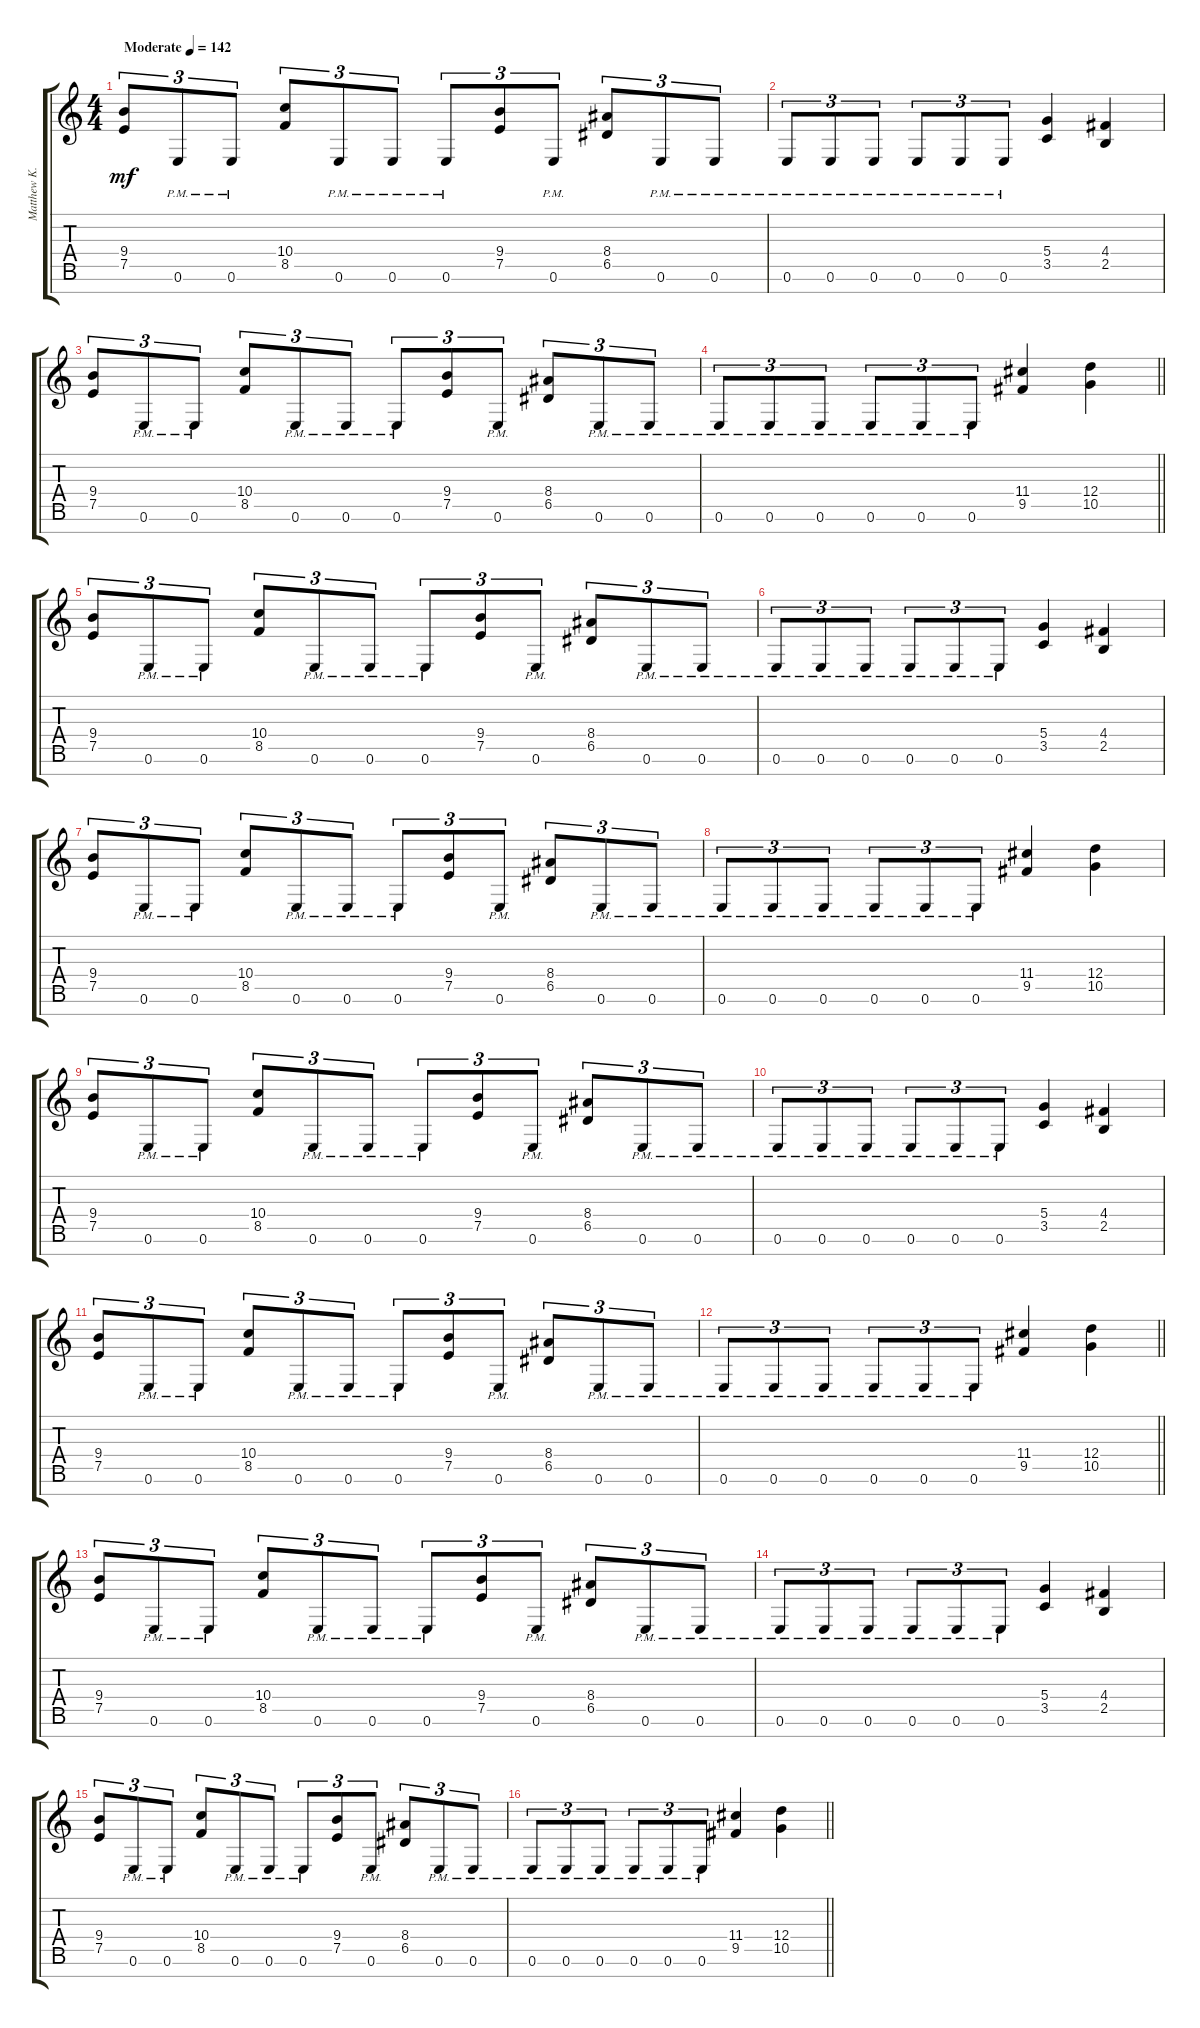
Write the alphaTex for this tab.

\track ("Matthew K. Heafy" "Matthew K.") {instrument distortionguitar}
\staff {score tabs}
\tuning (E4 B3 G3 D3 A2 E2 B1) {hide}
\ts (4 4)
\section ("" "")
\tempo (142 "Moderate")
\clef g2
\ks c
(9.4 7.5).8{tu (3 2) dy mf instrument distortionguitar} 0.6{pm}.8{tu (3 2)} 0.6{pm}.8{tu (3 2)} (10.4 8.5).8{tu (3 2)} 0.6{pm}.8{tu (3 2)} 0.6{pm}.8{tu (3 2)} 0.6{pm}.8{tu (3 2)} (9.4 7.5).8{tu (3 2)} 0.6{pm}.8{tu (3 2)} (8.4 6.5).8{tu (3 2)} 0.6{pm}.8{tu (3 2)} 0.6{pm}.8{tu (3 2)} |
0.6{pm}.8{tu (3 2)} 0.6{pm}.8{tu (3 2)} 0.6{pm}.8{tu (3 2)} 0.6{pm}.8{tu (3 2)} 0.6{pm}.8{tu (3 2)} 0.6{pm}.8{tu (3 2)} (5.4 3.5).4 (4.4 2.5).4 |
(9.4 7.5).8{tu (3 2)} 0.6{pm}.8{tu (3 2)} 0.6{pm}.8{tu (3 2)} (10.4 8.5).8{tu (3 2)} 0.6{pm}.8{tu (3 2)} 0.6{pm}.8{tu (3 2)} 0.6{pm}.8{tu (3 2)} (9.4 7.5).8{tu (3 2)} 0.6{pm}.8{tu (3 2)} (8.4 6.5).8{tu (3 2)} 0.6{pm}.8{tu (3 2)} 0.6{pm}.8{tu (3 2)} |
\barLineRight lightlight
0.6{pm}.8{tu (3 2)} 0.6{pm}.8{tu (3 2)} 0.6{pm}.8{tu (3 2)} 0.6{pm}.8{tu (3 2)} 0.6{pm}.8{tu (3 2)} 0.6{pm}.8{tu (3 2)} (11.4 9.5).4 (12.4 10.5).4 |
\section ("" "")
(9.4 7.5).8{tu (3 2)} 0.6{pm}.8{tu (3 2)} 0.6{pm}.8{tu (3 2)} (10.4 8.5).8{tu (3 2)} 0.6{pm}.8{tu (3 2)} 0.6{pm}.8{tu (3 2)} 0.6{pm}.8{tu (3 2)} (9.4 7.5).8{tu (3 2)} 0.6{pm}.8{tu (3 2)} (8.4 6.5).8{tu (3 2)} 0.6{pm}.8{tu (3 2)} 0.6{pm}.8{tu (3 2)} |
0.6{pm}.8{tu (3 2)} 0.6{pm}.8{tu (3 2)} 0.6{pm}.8{tu (3 2)} 0.6{pm}.8{tu (3 2)} 0.6{pm}.8{tu (3 2)} 0.6{pm}.8{tu (3 2)} (5.4 3.5).4 (4.4 2.5).4 |
(9.4 7.5).8{tu (3 2)} 0.6{pm}.8{tu (3 2)} 0.6{pm}.8{tu (3 2)} (10.4 8.5).8{tu (3 2)} 0.6{pm}.8{tu (3 2)} 0.6{pm}.8{tu (3 2)} 0.6{pm}.8{tu (3 2)} (9.4 7.5).8{tu (3 2)} 0.6{pm}.8{tu (3 2)} (8.4 6.5).8{tu (3 2)} 0.6{pm}.8{tu (3 2)} 0.6{pm}.8{tu (3 2)} |
0.6{pm}.8{tu (3 2)} 0.6{pm}.8{tu (3 2)} 0.6{pm}.8{tu (3 2)} 0.6{pm}.8{tu (3 2)} 0.6{pm}.8{tu (3 2)} 0.6{pm}.8{tu (3 2)} (11.4 9.5).4 (12.4 10.5).4 |
(9.4 7.5).8{tu (3 2)} 0.6{pm}.8{tu (3 2)} 0.6{pm}.8{tu (3 2)} (10.4 8.5).8{tu (3 2)} 0.6{pm}.8{tu (3 2)} 0.6{pm}.8{tu (3 2)} 0.6{pm}.8{tu (3 2)} (9.4 7.5).8{tu (3 2)} 0.6{pm}.8{tu (3 2)} (8.4 6.5).8{tu (3 2)} 0.6{pm}.8{tu (3 2)} 0.6{pm}.8{tu (3 2)} |
0.6{pm}.8{tu (3 2)} 0.6{pm}.8{tu (3 2)} 0.6{pm}.8{tu (3 2)} 0.6{pm}.8{tu (3 2)} 0.6{pm}.8{tu (3 2)} 0.6{pm}.8{tu (3 2)} (5.4 3.5).4 (4.4 2.5).4 |
(9.4 7.5).8{tu (3 2)} 0.6{pm}.8{tu (3 2)} 0.6{pm}.8{tu (3 2)} (10.4 8.5).8{tu (3 2)} 0.6{pm}.8{tu (3 2)} 0.6{pm}.8{tu (3 2)} 0.6{pm}.8{tu (3 2)} (9.4 7.5).8{tu (3 2)} 0.6{pm}.8{tu (3 2)} (8.4 6.5).8{tu (3 2)} 0.6{pm}.8{tu (3 2)} 0.6{pm}.8{tu (3 2)} |
\barLineRight lightlight
0.6{pm}.8{tu (3 2)} 0.6{pm}.8{tu (3 2)} 0.6{pm}.8{tu (3 2)} 0.6{pm}.8{tu (3 2)} 0.6{pm}.8{tu (3 2)} 0.6{pm}.8{tu (3 2)} (11.4 9.5).4 (12.4 10.5).4 |
\section ("" "")
(9.4 7.5).8{tu (3 2)} 0.6{pm}.8{tu (3 2)} 0.6{pm}.8{tu (3 2)} (10.4 8.5).8{tu (3 2)} 0.6{pm}.8{tu (3 2)} 0.6{pm}.8{tu (3 2)} 0.6{pm}.8{tu (3 2)} (9.4 7.5).8{tu (3 2)} 0.6{pm}.8{tu (3 2)} (8.4 6.5).8{tu (3 2)} 0.6{pm}.8{tu (3 2)} 0.6{pm}.8{tu (3 2)} |
0.6{pm}.8{tu (3 2)} 0.6{pm}.8{tu (3 2)} 0.6{pm}.8{tu (3 2)} 0.6{pm}.8{tu (3 2)} 0.6{pm}.8{tu (3 2)} 0.6{pm}.8{tu (3 2)} (5.4 3.5).4 (4.4 2.5).4 |
(9.4 7.5).8{tu (3 2)} 0.6{pm}.8{tu (3 2)} 0.6{pm}.8{tu (3 2)} (10.4 8.5).8{tu (3 2)} 0.6{pm}.8{tu (3 2)} 0.6{pm}.8{tu (3 2)} 0.6{pm}.8{tu (3 2)} (9.4 7.5).8{tu (3 2)} 0.6{pm}.8{tu (3 2)} (8.4 6.5).8{tu (3 2)} 0.6{pm}.8{tu (3 2)} 0.6{pm}.8{tu (3 2)} |
\barLineRight lightlight
0.6{pm}.8{tu (3 2)} 0.6{pm}.8{tu (3 2)} 0.6{pm}.8{tu (3 2)} 0.6{pm}.8{tu (3 2)} 0.6{pm}.8{tu (3 2)} 0.6{pm}.8{tu (3 2)} (11.4 9.5).4 (12.4 10.5).4
